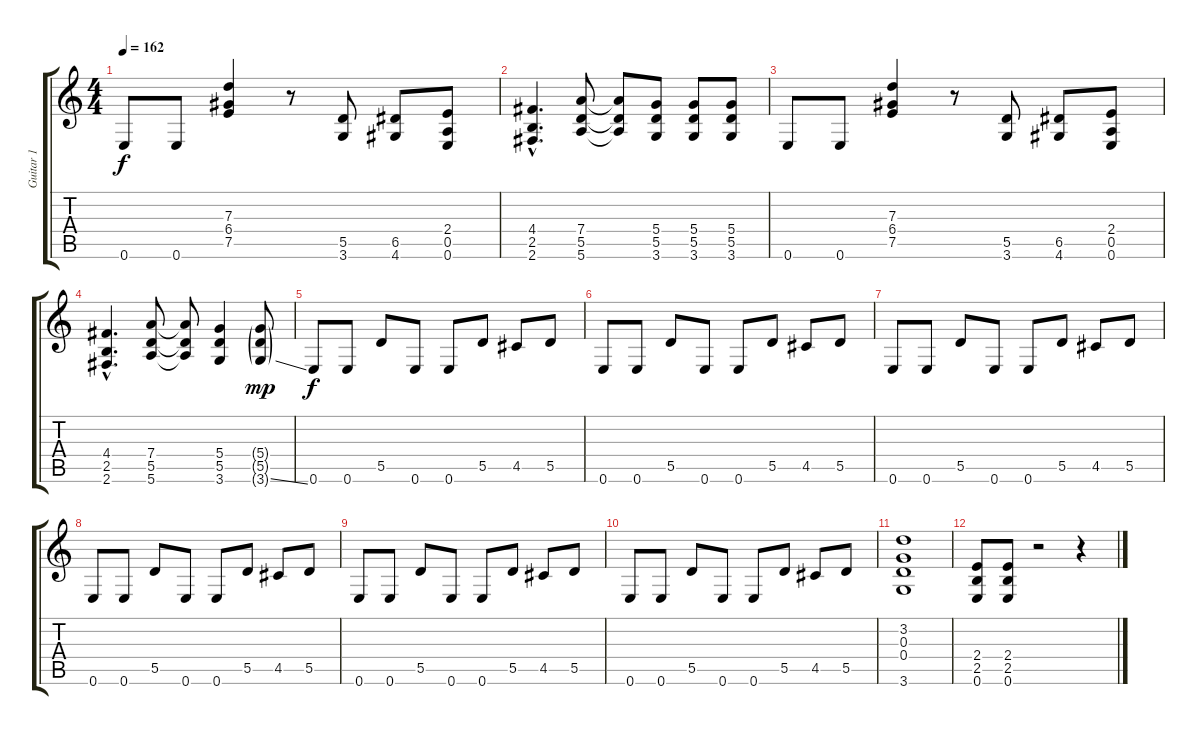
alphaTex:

\track ("Guitar 1" "Guitar 1") {instrument distortionguitar}
\staff {score tabs}
\tuning (E4 B3 G3 D3 A2 E2) {hide}
\ts (4 4)
\tempo 162
\clef g2
\ks c
0.6.8{dy f} 0.6.8 (7.3 6.4 7.5).4 r.8 (5.5 3.6).8 (6.5 4.6).8 (2.4 0.5 0.6).8 |
(4.4{hac} 2.5{hac} 2.6{hac}).4{d} (7.4 5.5 5.6).8 (7.4{t} 5.5{t} 5.6{t}).8 (5.4 5.5 3.6).8 (5.4 5.5 3.6).8 (5.4 5.5 3.6).8 |
0.6.8 0.6.8 (7.3 6.4 7.5).4 r.8 (5.5 3.6).8 (6.5 4.6).8 (2.4 0.5 0.6).8 |
(4.4{hac} 2.5{hac} 2.6{hac}).4{d} (7.4 5.5 5.6).8 (7.4{t} 5.5{t} 5.6{t}).8 (5.4 5.5 3.6).4 (5.4{g} 5.5{g} 3.6{ss g}).8{dy mp} |
0.6.8{dy f} 0.6.8 5.5.8 0.6.8 0.6.8 5.5.8 4.5.8 5.5.8 |
0.6.8 0.6.8 5.5.8 0.6.8 0.6.8 5.5.8 4.5.8 5.5.8 |
0.6.8 0.6.8 5.5.8 0.6.8 0.6.8 5.5.8 4.5.8 5.5.8 |
0.6.8 0.6.8 5.5.8 0.6.8 0.6.8 5.5.8 4.5.8 5.5.8 |
0.6.8 0.6.8 5.5.8 0.6.8 0.6.8 5.5.8 4.5.8 5.5.8 |
0.6.8 0.6.8 5.5.8 0.6.8 0.6.8 5.5.8 4.5.8 5.5.8 |
(3.2 0.3 0.4 3.6).1 |
(2.4 2.5 0.6).8 (2.4 2.5 0.6).8 r.2 r.4
